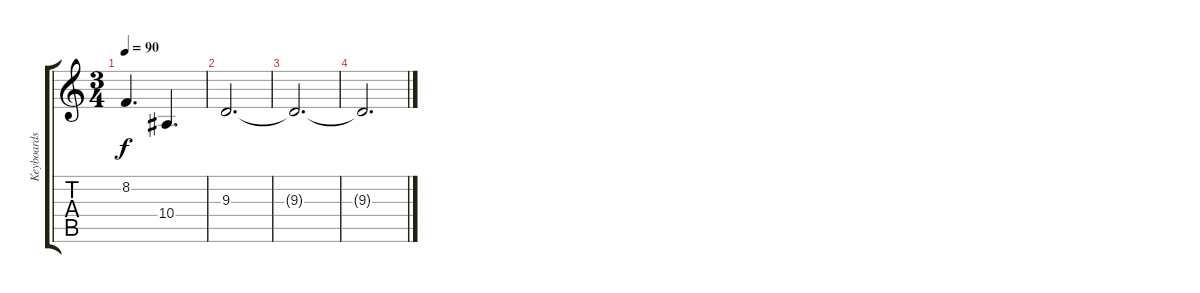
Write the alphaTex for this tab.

\track ("Keyboards" "Keyboards") {instrument acousticgrandpiano}
\staff {score tabs}
\tuning (D4 A3 F3 C3 G2 D2) {hide}
\ts (3 4)
\tempo 90
\clef g2
\ks c
8.2.4{d dy f} 10.4.4{d} |
9.3.2{d volume 7} |
9.3{t}.2{d} |
9.3{t}.2{d}
